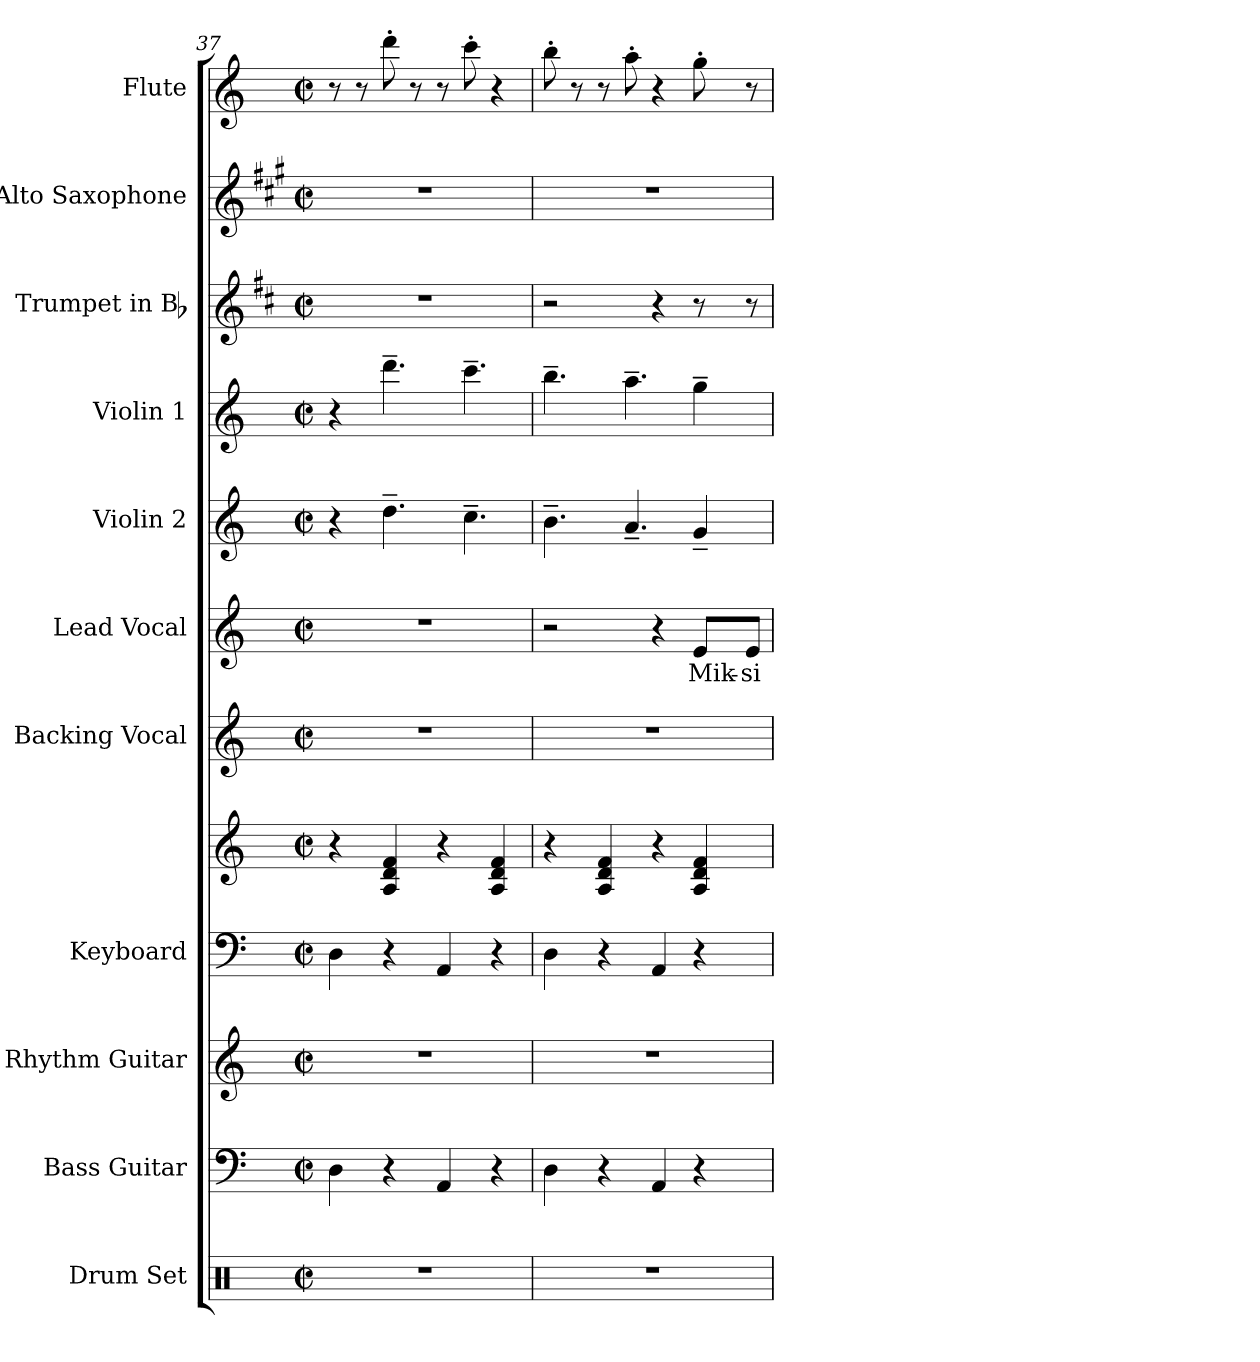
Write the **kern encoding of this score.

**kern	**kern	**kern	**kern	**kern	**kern	**kern	**text	**kern	**kern	**kern	**kern	**kern
*part11	*part10	*part9	*part8	*part8	*part7	*part6	*part6	*part5	*part4	*part3	*part2	*part1
*staff12	*staff11	*staff10	*staff9	*staff8	*staff7	*staff6	*staff6	*staff5	*staff4	*staff3	*staff2	*staff1
*I"Drum Set	*I"Bass Guitar	*I"Rhythm Guitar	*I"Keyboard	*	*I"Backing Vocal	*I"Lead Vocal	*	*I"Violin 2	*I"Violin 1	*I"Trumpet in Bb	*I"Alto Saxophone	*I"Flute
*I'Dr.	*I'Bass	*I'Rhy.	*I'Kbd.	*	*	*	*	*I'Vln. 2	*I'Vln. 1	*I'Tpt.	*I'Alto Sax.	*I'Fl.
*clefX	*clefF4	*clefG2	*clefF4	*clefG2	*clefG2	*clefG2	*	*clefG2	*clefG2	*clefG2	*clefG2	*clefG2
*	*ITrd7c12	*ITrd7c12	*	*	*	*	*	*	*	*ITrd1c2	*ITrd5c9	*
*k[]	*k[]	*k[]	*k[]	*k[]	*k[]	*k[]	*	*k[]	*k[]	*k[]	*k[]	*k[]
*C:	*C:	*C:	*C:	*C:	*C:	*C:	*	*C:	*C:	*C:	*C:	*C:
*M2/2	*M2/2	*M2/2	*M2/2	*M2/2	*M2/2	*M2/2	*	*M2/2	*M2/2	*M2/2	*M2/2	*M2/2
*met(c|)	*met(c|)	*met(c|)	*met(c|)	*met(c|)	*met(c|)	*met(c|)	*	*met(c|)	*met(c|)	*met(c|)	*met(c|)	*met(c|)
=37	=37	=37	=37	=37	=37	=37	=37	=37	=37	=37	=37	=37
1r	4DDi\	1r	4Di\	4r	1r	1r	.	4r	4r	1r	1r	8r
.	.	.	.	.	.	.	.	.	.	.	.	8r
.	4r	.	4r	4Ai/ 4di 4fi	.	.	.	4.dd~i\	4.ddd~i\	.	.	8ddd'i\
.	.	.	.	.	.	.	.	.	.	.	.	8r
.	4AAAi/	.	4AAi/	4r	.	.	.	.	.	.	.	8r
.	.	.	.	.	.	.	.	4.cc~i\	4.ccc~i\	.	.	8ccc'i\
.	4r	.	4r	4Ai/ 4di 4fi	.	.	.	.	.	.	.	4r
=38	=38	=38	=38	=38	=38	=38	=38	=38	=38	=38	=38	=38
1r	4DDi\	1r	4Di\	4r	1r	2r	.	4.b~i\	4.bb~i\	2r	1r	8bb'i\
.	.	.	.	.	.	.	.	.	.	.	.	8r
.	4r	.	4r	4Ai/ 4di 4fi	.	.	.	.	.	.	.	8r
.	.	.	.	.	.	.	.	4.a~i/	4.aa~i\	.	.	8aa'i\
.	4AAAi/	.	4AAi/	4r	.	4r	.	.	.	4r	.	4r
!	!	!	!	!	!	!	!LO:LY:b:color=#000000	!	!	!	!	!
.	4r	.	4r	4Ai/ 4di 4fi	.	8ei/L	Mik-	4g~i/	4gg~i\	8r	.	8gg'i\
!	!	!	!	!	!	!	!LO:LY:b:color=#000000	!	!	!	!	!
.	.	.	.	.	.	8ei/J	-si	.	.	8r	.	8r
=	=	=	=	=	=	=	=	=	=	=	=	=
*-	*-	*-	*-	*-	*-	*-	*-	*-	*-	*-	*-	*-
